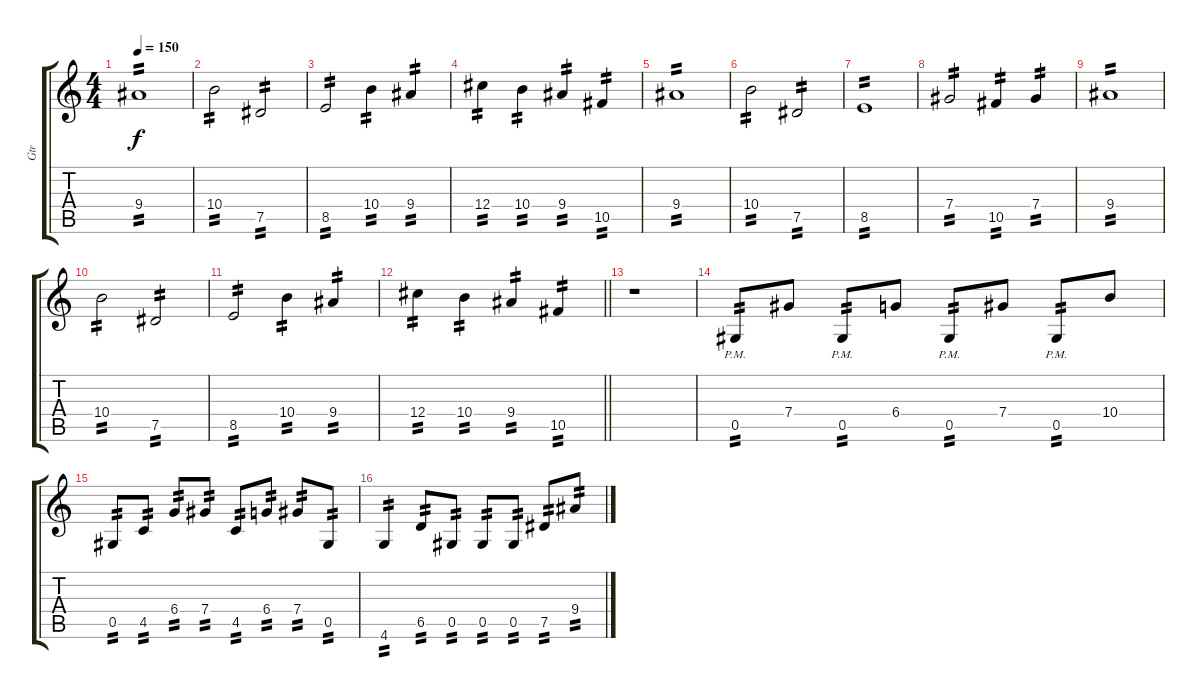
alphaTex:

\track ("Gtr " "Gtr ") {instrument distortionguitar}
\staff {score tabs}
\tuning (Eb4 Bb3 Gb3 Db3 Ab2 Eb2) {hide}
\ts (4 4)
\tempo 150
\clef g2
\ks c
9.4.1{tp 2 dy f} |
10.4.2{tp 2} 7.5.2{tp 2} |
8.5.2{tp 2} 10.4.4{tp 2} 9.4.4{tp 2} |
12.4.4{tp 2} 10.4.4{tp 2} 9.4.4{tp 2} 10.5.4{tp 2} |
9.4.1{tp 2} |
10.4.2{tp 2} 7.5.2{tp 2} |
8.5.1{tp 2} |
7.4.2{tp 2} 10.5.4{tp 2} 7.4.4{tp 2} |
9.4.1{tp 2} |
10.4.2{tp 2} 7.5.2{tp 2} |
8.5.2{tp 2} 10.4.4{tp 2} 9.4.4{tp 2} |
\barLineRight lightlight
12.4.4{tp 2} 10.4.4{tp 2} 9.4.4{tp 2} 10.5.4{tp 2} |
\section ("" "")
r.1 |
0.5{pm}.8{tp 2} 7.4.8 0.5{pm}.8{tp 2} 6.4.8 0.5{pm}.8{tp 2} 7.4.8 0.5{pm}.8{tp 2} 10.4.8 |
0.5.8{tp 2} 4.5.8{tp 2} 6.4.8{tp 2} 7.4.8{tp 2} 4.5.8{tp 2} 6.4.8{tp 2} 7.4.8{tp 2} 0.5.8{tp 2} |
4.6.4{tp 2} 6.5.8{tp 2} 0.5.8{tp 2} 0.5.8{tp 2} 0.5.8{tp 2} 7.5.8{tp 2} 9.4.8{tp 2}
